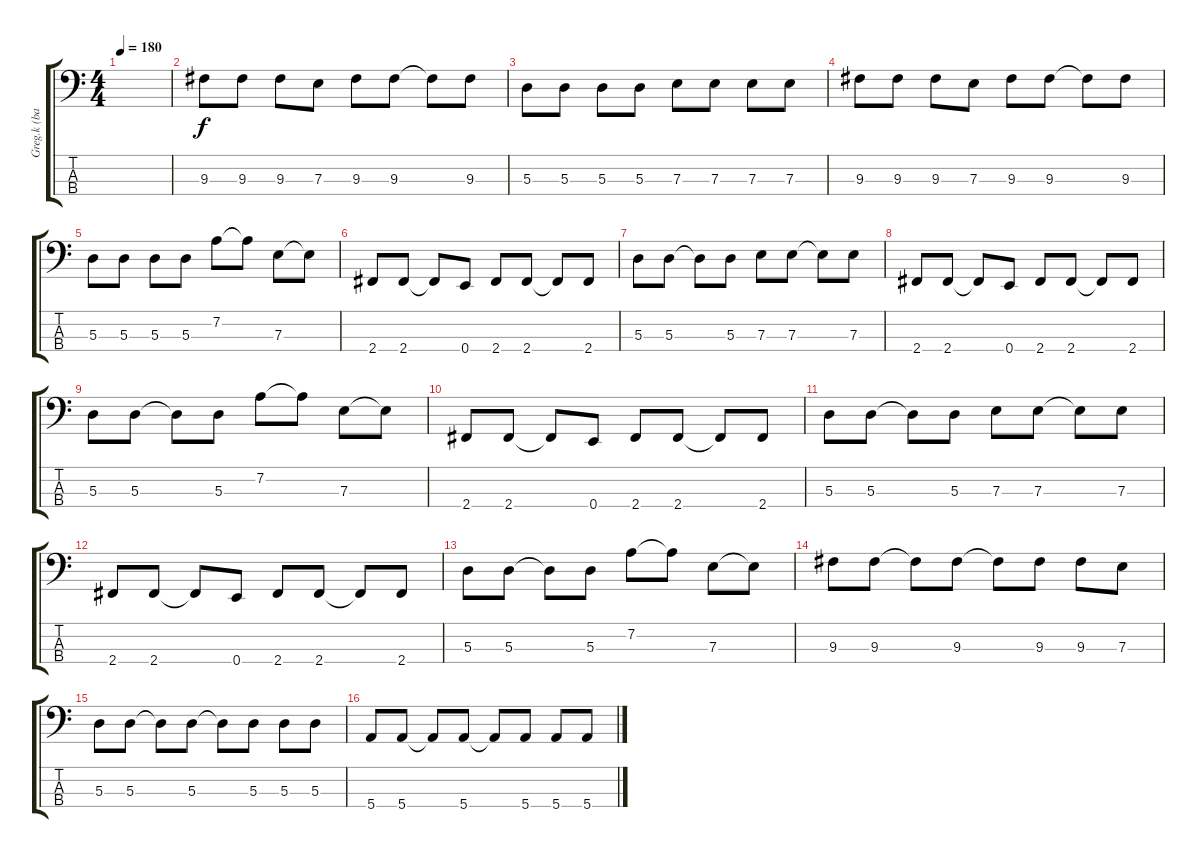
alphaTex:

\track ("Greg.k (bass)" "Greg.k (ba") {instrument electricbasspick}
\staff {score tabs}
\tuning (G2 D2 A1 E1) {hide}
\ts (4 4)
\tempo 180
\clef f4
\ks c
|
9.3.8 9.3.8 9.3.8 7.3.8 9.3.8 9.3.8 9.3{t}.8 9.3.8 |
5.3.8 5.3.8 5.3.8 5.3.8 7.3.8 7.3.8 7.3.8 7.3.8 |
9.3.8 9.3.8 9.3.8 7.3.8 9.3.8 9.3.8 9.3{t}.8 9.3.8 |
5.3.8 5.3.8 5.3.8 5.3.8 7.2.8 7.2{t}.8 7.3.8 7.3{t}.8 |
2.4.8 2.4.8 2.4{t}.8 0.4.8 2.4.8 2.4.8 2.4{t}.8 2.4.8 |
5.3.8 5.3.8 5.3{t}.8 5.3.8 7.3.8 7.3.8 7.3{t}.8 7.3.8 |
2.4.8 2.4.8 2.4{t}.8 0.4.8 2.4.8 2.4.8 2.4{t}.8 2.4.8 |
5.3.8 5.3.8 5.3{t}.8 5.3.8 7.2.8 7.2{t}.8 7.3.8 7.3{t}.8 |
2.4.8 2.4.8 2.4{t}.8 0.4.8 2.4.8 2.4.8 2.4{t}.8 2.4.8 |
5.3.8 5.3.8 5.3{t}.8 5.3.8 7.3.8 7.3.8 7.3{t}.8 7.3.8 |
2.4.8 2.4.8 2.4{t}.8 0.4.8 2.4.8 2.4.8 2.4{t}.8 2.4.8 |
5.3.8 5.3.8 5.3{t}.8 5.3.8 7.2.8 7.2{t}.8 7.3.8 7.3{t}.8 |
9.3.8 9.3.8 9.3{t}.8 9.3.8 9.3{t}.8 9.3.8 9.3.8 7.3.8 |
5.3.8 5.3.8 5.3{t}.8 5.3.8 5.3{t}.8 5.3.8 5.3.8 5.3.8 |
5.4.8 5.4.8 5.4{t}.8 5.4.8 5.4{t}.8 5.4.8 5.4.8 5.4.8
